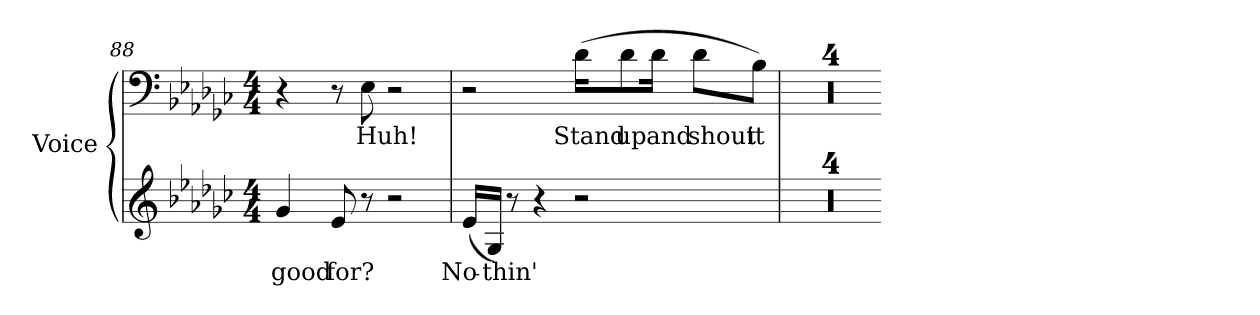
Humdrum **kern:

**kern	**text	**kern	**text
*part2	*part2	*part1	*part1
*staff2	*staff2	*staff1	*staff1
*I"Voice	*	*I"Voice	*
*I'Voice	*	*I'Voice	*
!!LO:LB:g=z
*clefG2	*	*clefF4	*
*k[b-e-a-d-g-c-]	*	*k[b-e-a-d-g-c-]	*
*e-:	*	*e-:	*
*M4/4	*	*M4/4	*
=88	=88	=88	=88
!	!LO:LY:b:color=#000000	!	!
4g-i/	good	4r	.
!	!LO:LY:b:color=#000000	!	!
8e-i/	for?	8r	.
!	!	!	!LO:LY:b:color=#000000
8r	.	8E-i\	Huh!
2r	.	2r	.
!!LO:LB:g=z
=89	=89	=89	=89
!	!LO:LY:b:color=#000000	!	!
(16e-i/LL	No-	2r	.
!	!LO:LY:b:color=#000000	!	!
16G-i/JJ)	-thin'	.	.
8r	.	.	.
4r	.	.	.
!	!	!	!LO:LY:b:color=#000000
2r	.	(16d-i\KL	Stand
!	!	!	!LO:LY:b:color=#000000
.	.	8d-i\	up
!	!	!	!LO:LY:b:color=#000000
.	.	16d-i\Jk	and
!	!	!	!LO:LY:b:color=#000000
.	.	8d-i\L	shout
!	!	!	!LO:LY:b:color=#000000
.	.	8B-i\J)	it
=90	=90	=90	=90
1r	.	1r	.
=91	=91	=91	=91
1r	.	1r	.
=92	=92	=92	=92
1r	.	1r	.
==93	=93	=93	=93
1ryy	.	1r	.
=	==	==	==
*-	*-	*-	*-
